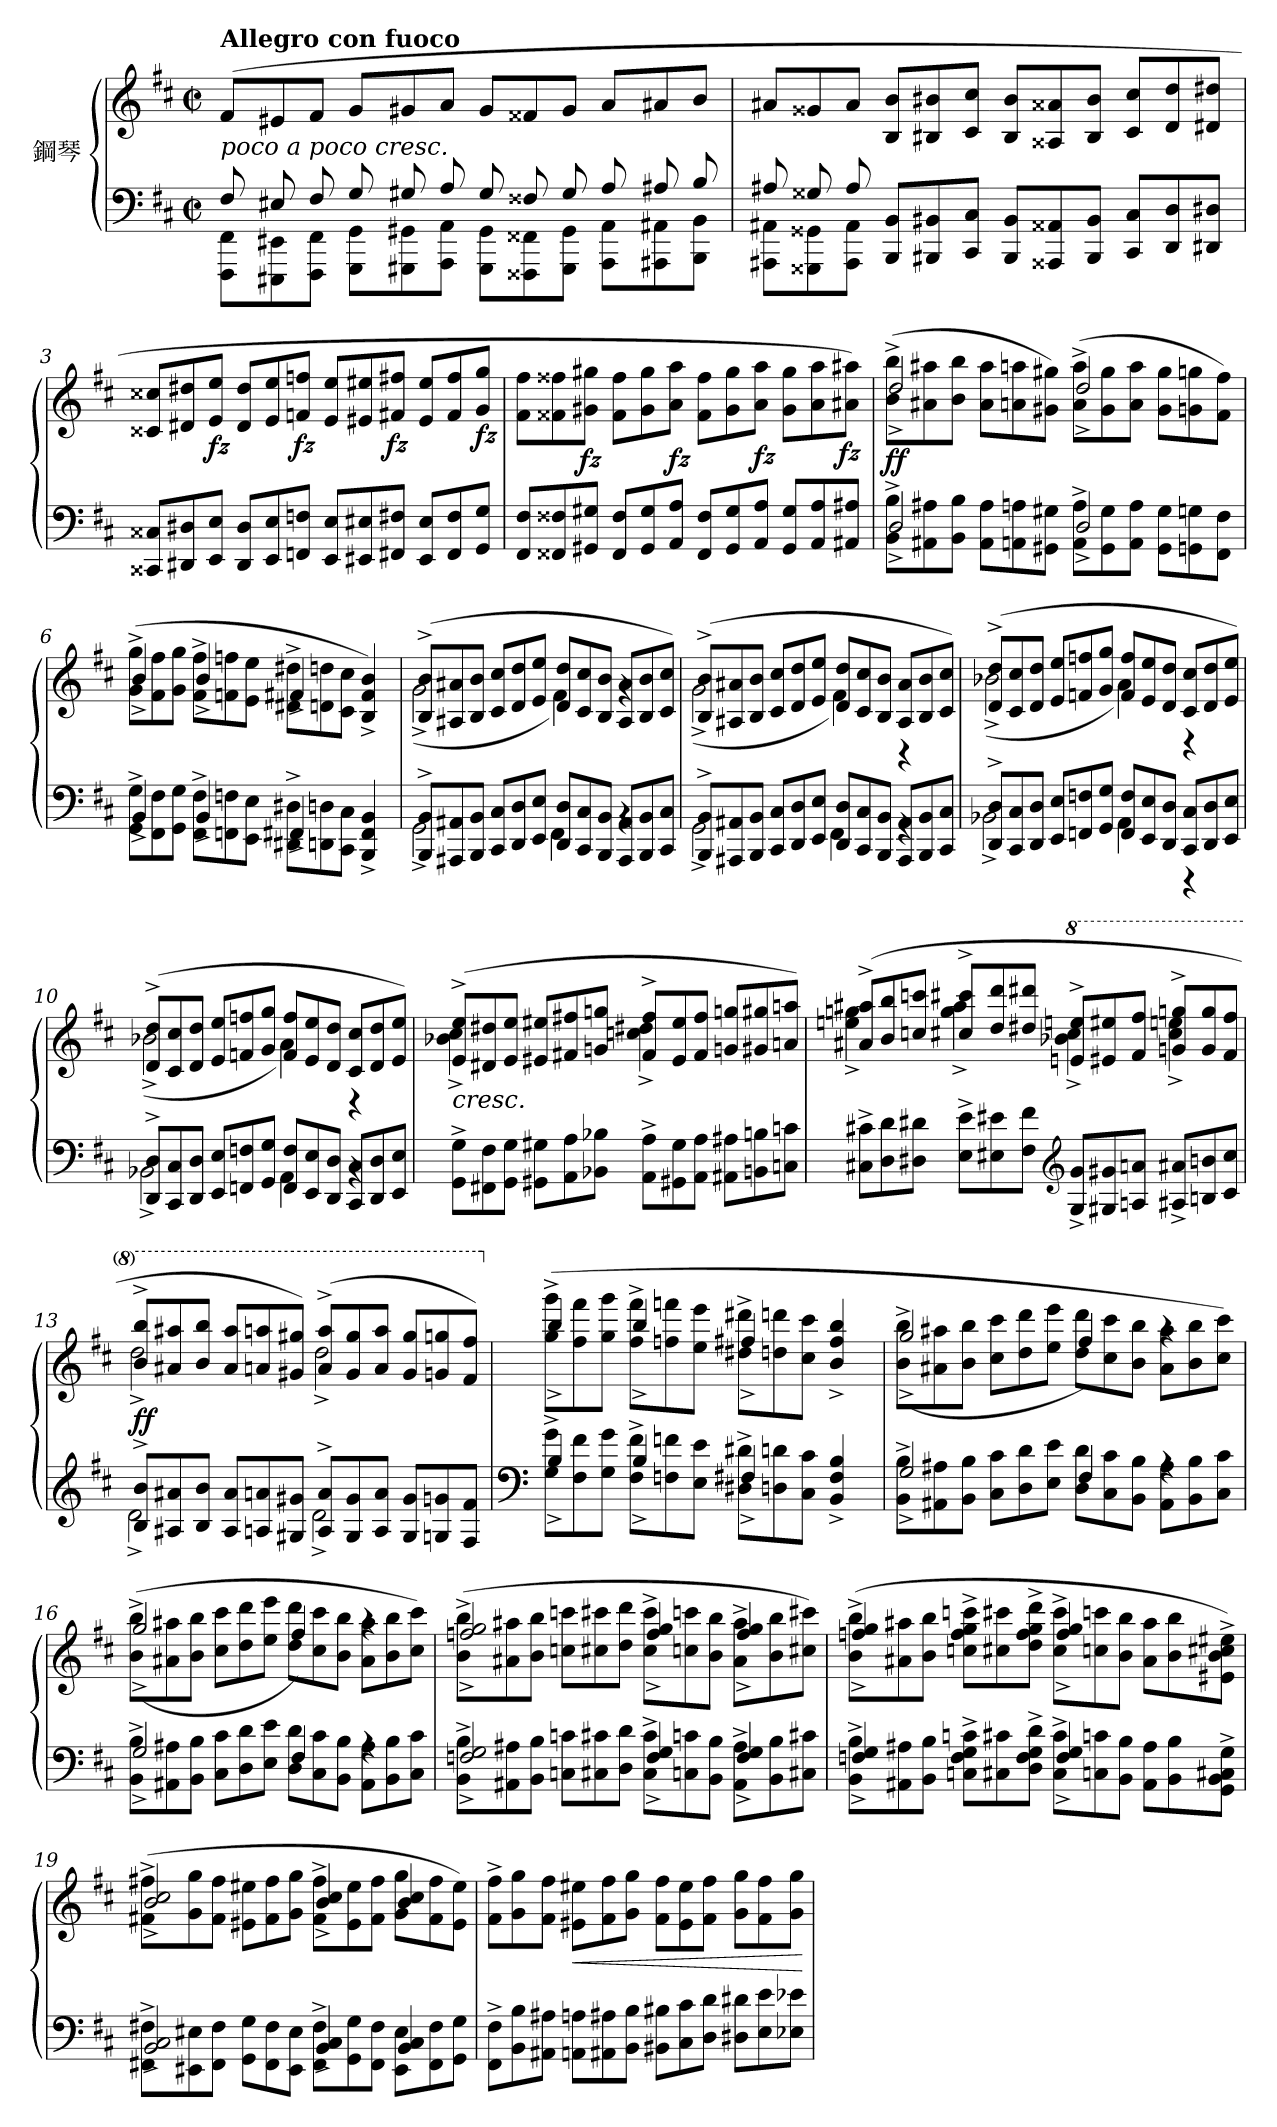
**kern	**kern	**dynam
*part1	*part1	*part1
*staff2	*staff1	*staff1/2
*I"鋼琴	*	*
*clefF4	*clefG2	*
*k[f#c#]	*k[f#c#]	*
*M2/2	*M2/2	*
*met(c|)	*met(c|)	*
*Xtuplet	*Xtuplet	*
*MM144	*MM144	*
=1	=1	=1
*^	*	*
!	!	!LO:TX:a:B:t=Allegro con fuoco	!
!	!	!LO:TX:b:i:t=poco a poco cresc.	!
12F#	12FFF#\ 12FF#\L	(>12f#/L	.
12E#X	12EEE#X\ 12EE#X\	12e#X/	.
12F#	12FFF#\ 12FF#\J	12f#/J	.
12G	12GGG\ 12GG\L	12g/L	.
12G#X	12GGG#X\ 12GG#X\	12g#X/	.
12A	12AAA\ 12AA\J	12a/J	.
12G#	12GGG#\ 12GG#\L	12g#/L	.
12F##X	12FFF##X\ 12FF##X\	12f##X/	.
12G#	12GGG#\ 12GG#\J	12g#/J	.
12A	12AAA\ 12AA\L	12a/L	.
12A#X	12AAA#X\ 12AA#X\	12a#X/	.
12B	12BBB\ 12BB\J	12b/J	.
=2	=2	=2	=2
12A#X	12AAA#X\ 12AA#X\L	12a#X/L	.
12G##X	12GGG##X\ 12GG##X\	12g##X/	.
12A#	12AAA#\ 12AA#\J	12a#/J	.
2.ryy	12BBB/ 12BB/L	12B/ 12b/L	.
.	12BBB#X/ 12BB#X/	12B#X/ 12b#X/	.
.	12CC#/ 12C#/J	12c#/ 12cc#/J	.
.	12BBB#/ 12BB#/L	12B#/ 12b#/L	.
.	12AAA##X/ 12AA##X/	12A##X/ 12a##X/	.
.	12BBB#/ 12BB#/J	12B#/ 12b#/J	.
.	12CC#/ 12C#/L	12c#/ 12cc#/L	.
.	12DD/ 12D/	12d/ 12dd/	.
.	12DD#X/ 12D#X/J	12d#X/ 12dd#X/J	.
*v	*v	*	*
!!LO:LB:g=z
=3	=3	=3
12CC##X/ 12C##X/L	12c##X/ 12cc##X/L	.
12DD#X/ 12D#X/	12d#X/ 12dd#X/	.
!	!	!LO:DY:b
12EE/ 12E/J	12e/ 12ee/J	fz
12DD#/ 12D#/L	12d#/ 12dd#/L	.
12EE/ 12E/	12e/ 12ee/	.
!	!	!LO:DY:b
12FFn/ 12Fn/J	12fn/ 12ffn/J	fz
12EE/ 12E/L	12e/ 12ee/L	.
12EE#X/ 12E#X/	12e#X/ 12ee#X/	.
!	!	!LO:DY:b
12FF#X/ 12F#X/J	12f#X/ 12ff#X/J	fz
12EE#/ 12E#/L	12e#/ 12ee#/L	.
12FF#/ 12F#/	12f#/ 12ff#/	.
!	!	!LO:DY:b
12GG/ 12G/J	12g/ 12gg/J	fz
=4	=4	=4
12FF#/ 12F#/L	12f#\ 12ff#\L	.
12FF##X/ 12F##X/	12f##X\ 12ff##X\	.
!	!	!LO:DY:b
12GG#X/ 12G#X/J	12g#X\ 12gg#X\J	fz
12FF##/ 12F##/L	12f##\ 12ff##\L	.
12GG#/ 12G#/	12g#\ 12gg#\	.
!	!	!LO:DY:b
12AA/ 12A/J	12a\ 12aa\J	fz
12FF##/ 12F##/L	12f##\ 12ff##\L	.
12GG#/ 12G#/	12g#\ 12gg#\	.
!	!	!LO:DY:b
12AA/ 12A/J	12a\ 12aa\J	fz
12GG#/ 12G#/L	12g#\ 12gg#\L	.
12AA/ 12A/	12a\ 12aa\	.
!	!	!LO:DY:b
12AA#X/ 12A#X/J	12a#X\ 12aa#X\J)	fz
=5	=5	=5
*	*MM100	*
*^	*^	*
!	!	!	!	!LO:DY:b
12BB\^ 12B\^L	2D^/	(>12b\^ 12bb\^L	2dd^/	ff
*	*	*MM144	*	*
12AA#X\ 12A#X\	.	12a#X\ 12aa#X\	.	.
12BB\ 12B\J	.	12b\ 12bb\J	.	.
12AA#\ 12A#\L	.	12a#\ 12aa#\L	.	.
12AAn\ 12An\	.	12an\ 12aan\	.	.
12GG#X\ 12G#X\J	.	12g#X\ 12gg#X\J)	.	.
12AA\^ 12A\^L	2D^/	(>12a\^ 12aa\^L	2dd^/	.
12GG#\ 12G#\	.	12g#\ 12gg#\	.	.
12AA\ 12A\J	.	12a\ 12aa\J	.	.
12GG#\ 12G#\L	.	12g#\ 12gg#\L	.	.
12GGn\ 12Gn\	.	12gn\ 12ggn\	.	.
12FF#\ 12F#\J	.	12f#\ 12ff#\J)	.	.
!!LO:LB:g=z	!!
=6	=6	=6	=6	=6
12GG\^ 12G\^L	4BB^/	(>12g\^ 12gg\^L	4b^/	.
12FF#\ 12F#\	.	12f#\ 12ff#\	.	.
12GG\ 12G\J	.	12g\ 12gg\J	.	.
12FF#\^ 12F#\^L	4BB^/	12f#\^ 12ff#\^L	4b^/	.
12FFn\ 12Fn\	.	12fn\ 12ffn\	.	.
12EE\ 12E\J	.	12e\ 12ee\J	.	.
12DD#X\^ 12D#X\^L	4FF#X^/	12d#X\^ 12dd#X\^L	4f#X^/	.
12DDn\ 12Dn\	.	12dn\ 12ddn\	.	.
12CC#\ 12C#\J	.	12c#\ 12cc#\J	.	.
4BBB/^ 4FF#/^ 4BB/^	4ryy	4B/^ 4f#/^ 4b/^)	4ryy	.
=7	=7	=7	=7	=7
12BBB/^ 12BB/^L	2GG^\	(>12B/^ 12b/^L	(<2g^\	.
12AAA#X/ 12AA#X/	.	12A#X/ 12a#X/	.	.
12BBB/ 12BB/J	.	12B/ 12b/J	.	.
12CC#/ 12C#/L	.	12c#/ 12cc#/L	.	.
12DD/ 12D/	.	12d/ 12dd/	.	.
12EE/ 12E/J	.	12e/ 12ee/J	.	.
12DD/ 12D/L	4FF#\	12d/ 12dd/L	4f#\)	.
12CC#/ 12C#/	.	12c#/ 12cc#/	.	.
12BBB/ 12BB/J	.	12B/ 12b/J	.	.
12AAA#/ 12AA#/L	4rBB	12A#/ 12a#/L	4rg	.
12BBB/ 12BB/	.	12B/ 12b/	.	.
12CC#/ 12C#/J	.	12c#/ 12cc#/J)	.	.
=8	=8	=8	=8	=8
12BBB/^ 12BB/^L	2GG^\	(>12B/^ 12b/^L	(<2g^\	.
12AAA#X/ 12AA#X/	.	12A#X/ 12a#X/	.	.
12BBB/ 12BB/J	.	12B/ 12b/J	.	.
12CC#/ 12C#/L	.	12c#/ 12cc#/L	.	.
12DD/ 12D/	.	12d/ 12dd/	.	.
12EE/ 12E/J	.	12e/ 12ee/J	.	.
12DD/ 12D/L	4FF#\	12d/ 12dd/L	4f#\)	.
12CC#/ 12C#/	.	12c#/ 12cc#/	.	.
12BBB/ 12BB/J	.	12B/ 12b/J	.	.
12AAA#/ 12AA#/L	4rGG	12A#/ 12a#/L	4r	.
12BBB/ 12BB/	.	12B/ 12b/	.	.
12CC#/ 12C#/J	.	12c#/ 12cc#/J)	.	.
!!LO:LB:g=z	!!
=9	=9	=9	=9	=9
12DD/^ 12D/^L	2BB-X^\	(>12d/^ 12dd/^L	(<2b-X^\	.
12CC#/ 12C#/	.	12c#/ 12cc#/	.	.
12DD/ 12D/J	.	12d/ 12dd/J	.	.
12EE/ 12E/L	.	12e/ 12ee/L	.	.
12FFn/ 12Fn/	.	12fn/ 12ffn/	.	.
12GG/ 12G/J	.	12g/ 12gg/J	.	.
12FF/ 12F/L	4AA\	12f/ 12ff/L	4a\)	.
12EE/ 12E/	.	12e/ 12ee/	.	.
12DD/ 12D/J	.	12d/ 12dd/J	.	.
12CC#/ 12C#/L	4r	12c#/ 12cc#/L	4r	.
12DD/ 12D/	.	12d/ 12dd/	.	.
12EE/ 12E/J	.	12e/ 12ee/J)	.	.
=10	=10	=10	=10	=10
12DD/^ 12D/^L	2BB-X^\	(>12d/^ 12dd/^L	(<2b-X^\	.
12CC#/ 12C#/	.	12c#/ 12cc#/	.	.
12DD/ 12D/J	.	12d/ 12dd/J	.	.
12EE/ 12E/L	.	12e/ 12ee/L	.	.
12FFn/ 12Fn/	.	12fn/ 12ffn/	.	.
12GG/ 12G/J	.	12g/ 12gg/J	.	.
12FF/ 12F/L	4AA\	12f/ 12ff/L	4a\)	.
12EE/ 12E/	.	12e/ 12ee/	.	.
12DD/ 12D/J	.	12d/ 12dd/J	.	.
12CC#/ 12C#/L	4rBB	12c#/ 12cc#/L	4r	.
12DD/ 12D/	.	12d/ 12dd/	.	.
12EE/ 12E/J	.	12e/ 12ee/J)	.	.
*v	*v	*	*	*
=11	=11	=11	=11
!	!LO:TX:b:i:t=cresc.	!	!
12GG\^ 12G\^L	(>12e/^ 12ee/^L	4b-X\^ 4cc#\^	.
12FF#X\ 12F#\	12d#X/ 12dd#X/	.	.
12GG\ 12G\J	12e/ 12ee/J	.	.
12GG#X\ 12G#X\L	12e#X/ 12ee#X/L	4ryy	.
12AA\ 12A\	12f#X/ 12ff#X/	.	.
12BB-X\ 12B-X\J	12gn/ 12ggn/J	.	.
12AA\^ 12A\^L	12f#/^ 12ff#/^L	4ccn\^ 4dd#X\^	.
12GG#X\ 12G#\	12e#/ 12ee#/	.	.
12AA\ 12A\J	12f#/ 12ff#/J	.	.
12AA#X\ 12A#X\L	12gn/ 12ggn/L	4ryy	.
12BBn\ 12Bn\	12g#X/ 12gg#X/	.	.
12Cn\ 12cn\J	12an/ 12aan/J)	.	.
!!LO:LB:g=z	!!
=12	=12	=12	=12
12C#X\^ 12c#X\^L	(>12a#X/^ 12aa#X/^L	4een\^ 4ggn\^	.
12D\ 12d\	12b/ 12bb/	.	.
12D#X\ 12d#X\J	12ccn/ 12cccn/J	.	.
12E\^ 12e\^L	12cc#X/^ 12ccc#X/^L	4gg\^ 4aa#\^	.
12E#X\ 12e#X\	12dd/ 12ddd/	.	.
12F#\ 12f#\J	12dd#X/ 12ddd#X/J	.	.
*clefG2	*	*	*
*	*8va	*	*
12G/^ 12g/^L	12een/^ 12eeen/^L	4bb-X\^ 4ccc#\^	.
12G#X/ 12g#X/	12ee#X/ 12eee#X/	.	.
12An/ 12an/J	12ff#/ 12fff#/J	.	.
12A#X/^ 12a#X/^L	12ggn/^ 12gggn/^L	4ccc#\^ 4eeen\^	.
12Bn/ 12bn/	12gg/ 12ggg/	.	.
12c#/ 12cc#/J	12ff#/ 12fff#/J	.	.
=13	=13	=13	=13
*	*MM100	*	*
*^	*	*	*
!	!	!	!	!LO:DY:b
12B/^ 12b/^L	2d^\	12bb/^ 12bbb/^L	2ddd^\	ff
*	*	*MM144	*	*
12A#X/ 12a#X/	.	12aa#X/ 12aaa#X/	.	.
12B/ 12b/J	.	12bb/ 12bbb/J	.	.
12A#/ 12a#/L	.	12aa#/ 12aaa#/L	.	.
12An/ 12an/	.	12aan/ 12aaan/	.	.
12G#X/ 12g#X/J	.	12gg#X/ 12ggg#X/J)	.	.
12A/^ 12a/^L	2d^\	(>12aa/^ 12aaa/^L	2ddd^\	.
12G#/ 12g#/	.	12gg#/ 12ggg#/	.	.
12A/ 12a/J	.	12aa/ 12aaa/J	.	.
12G#/ 12g#/L	.	12gg#/ 12ggg#/L	.	.
12Gn/ 12gn/	.	12ggn/ 12gggn/	.	.
12F#/ 12f#/J	.	12ff#/ 12fff#/J)	.	.
!!LO:LB:g=z	!!
=14	=14	=14	=14	=14
*clefF4	*	*	*	*
*	*	*X8va	*	*
12G\^ 12g\^L	4B^/	(>12gg\^ 12ggg\^L	4bb^/	.
12F#\ 12f#\	.	12ff#\ 12fff#\	.	.
12G\ 12g\J	.	12gg\ 12ggg\J	.	.
12F#\^ 12f#\^L	4B^/	12ff#\^ 12fff#\^L	4bb^/	.
12Fn\ 12fn\	.	12ffn\ 12fffn\	.	.
12E\ 12e\J	.	12ee\ 12eee\J	.	.
12D#X\^ 12d#X\^L	4F#X^/	12dd#X\^ 12ddd#X\^L	4ff#X^/	.
12Dn\ 12dn\	.	12ddn\ 12dddn\	.	.
12C#\ 12c#\J	.	12cc#\ 12ccc#\J	.	.
4BB/^ 4F#/^ 4B/^	4ryy	4b/^ 4ff#/^ 4bb/^	4ryy	.
=15	=15	=15	=15	=15
12BB\^ 12B\^L	2G^/	12b\^ 12bb\^L	(<2gg^/	.
12AA#X\ 12A#X\	.	12a#X\ 12aa#X\	.	.
12BB\ 12B\J	.	12b\ 12bb\J	.	.
12C#\ 12c#\L	.	12cc#\ 12ccc#\L	.	.
12D\ 12d\	.	12dd\ 12ddd\	.	.
12E\ 12e\J	.	12ee\ 12eee\J	.	.
12D\ 12d\L	4F#/	12dd\ 12ddd\L	4ff#/)	.
12C#\ 12c#\	.	12cc#\ 12ccc#\	.	.
12BB\ 12B\J	.	12b\ 12bb\J	.	.
12AA#\ 12A#\L	4rA	12a#\ 12aa#\L	4raa	.
12BB\ 12B\	.	12b\ 12bb\	.	.
12C#\ 12c#\J	.	12cc#\ 12ccc#\J)	.	.
=16	=16	=16	=16	=16
12BB\^ 12B\^L	2G^/	(>12b\^ 12bb\^L	(<2gg^/	.
12AA#X\ 12A#X\	.	12a#X\ 12aa#X\	.	.
12BB\ 12B\J	.	12b\ 12bb\J	.	.
12C#\ 12c#\L	.	12cc#\ 12ccc#\L	.	.
12D\ 12d\	.	12dd\ 12ddd\	.	.
12E\ 12e\J	.	12ee\ 12eee\J	.	.
12D\ 12d\L	4F#/	12dd\ 12ddd\L	4ff#/)	.
12C#\ 12c#\	.	12cc#\ 12ccc#\	.	.
12BB\ 12B\J	.	12b\ 12bb\J	.	.
12AA#\ 12A#\L	4rA	12a#\ 12aa#\L	4raa	.
12BB\ 12B\	.	12b\ 12bb\	.	.
12C#\ 12c#\J	.	12cc#\ 12ccc#\J)	.	.
!!LO:PB:g=z	!!
=17	=17	=17	=17	=17
12BB\^ 12B\^L	2Fn/^ 2G/^	(>12b\^ 12bb\^L	2ffn/^ 2gg/^	.
12AA#X\ 12A#X\	.	12a#X\ 12aa#X\	.	.
12BB\ 12B\J	.	12b\ 12bb\J	.	.
12Cn\ 12cn\L	.	12ccn\ 12cccn\L	.	.
12C#X\ 12c#X\	.	12cc#X\ 12ccc#X\	.	.
12D\ 12d\J	.	12dd\ 12ddd\J	.	.
12C#\^ 12c#\^L	4F/^ 4G/^	12cc#\^ 12ccc#\^L	4ff/^ 4gg/^	.
12Cn\ 12cn\	.	12ccn\ 12cccn\	.	.
12BB\ 12B\J	.	12b\ 12bb\J	.	.
12AA#\^ 12A#\^L	4F/^ 4G/^	12a#\^ 12aa#\^L	4ff/^ 4gg/^	.
12BB\ 12B\	.	12b\ 12bb\	.	.
12C#X\ 12c#X\J	.	12cc#X\ 12ccc#X\J)	.	.
=18	=18	=18	=18	=18
12BB\^ 12B\^L	4Fn/^ 4G/^	(>12b\^ 12bb\^L	4ffn/^ 4gg/^	.
12AA#X\ 12A#X\	.	12a#X\ 12aa#X\	.	.
12BB\ 12B\J	.	12b\ 12bb\J	.	.
12Cn\^ 12F\^ 12G\^ 12cn\^L	4ryy	12ccn\^ 12ff\^ 12gg\^ 12cccn\^L	4ryy	.
12C#X\ 12c#X\	.	12cc#X\ 12ccc#X\	.	.
12D\^ 12F\^ 12G\^ 12d\^J	.	12dd\^ 12ff\^ 12gg\^ 12ddd\^J	.	.
12C#\^ 12c#\^L	4F/^ 4G/^	12cc#\^ 12ccc#\^L	4ff/^ 4gg/^	.
12Cn\ 12cn\	.	12ccn\ 12cccn\	.	.
12BB\ 12B\J	.	12b\ 12bb\J	.	.
12AA#\ 12A#\L	4ryy	12a#\ 12aa#\L	4ryy	.
12BB\ 12B\	.	12b\ 12bb\	.	.
12GG\^ 12BB\^ 12C#X\^ 12G\^J	.	12e#X\^ 12b\^ 12cc#X\^ 12ee#X\^J)	.	.
=19	=19	=19	=19	=19
12FF#X\^ 12F#X\^L	2BB/^ 2C#/^	(>12f#X\^ 12ff#X\^L	2b/^ 2cc#/^	.
12EE#X\ 12E#X\	.	12g\ 12gg\	.	.
12FF#\ 12F#\J	.	12f#\ 12ff#\J	.	.
12GG\ 12G\L	.	12e#X\ 12ee#X\L	.	.
12FF#\ 12F#\	.	12f#\ 12ff#\	.	.
12EE#\ 12E#\J	.	12g\ 12gg\J	.	.
12FF#\^ 12F#\^L	4BB/^ 4C#/^	12f#\^ 12ff#\^L	4b/^ 4cc#/^	.
12GG\ 12G\	.	12e#\ 12ee#\	.	.
12FF#\ 12F#\J	.	12f#\ 12ff#\J	.	.
12EE#\ 12E#\L	4BB/ 4C#/	12g\ 12gg\L	4b/ 4cc#/	.
12FF#\ 12F#\	.	12f#\ 12ff#\	.	.
12GG\ 12G\J	.	12e#\ 12ee#\J)	.	.
*v	*v	*	*	*
*	*v	*v	*
!!LO:LB:g=z
=20	=20	=20
12FF#\^ 12F#\^L	12f#\^ 12ff#\^L	.
12BB\ 12B\	12g\ 12gg\	.
12AA#X\ 12A#X\J	12f#\ 12ff#\J	.
!	!	!LO:HP:b
12AAn\ 12An\L	12e#X\ 12ee#X\L	<
12AA#X\ 12A#X\	12f#\ 12ff#\	.
12BB\ 12B\J	12g\ 12gg\J	.
12BB#X\ 12B#X\L	12f#\ 12ff#\L	.
12C#\ 12c#\	12e#\ 12ee#\	.
12D\ 12d\J	12f#\ 12ff#\J	.
12D#X\ 12d#X\L	12g\ 12gg\L	.
12E\ 12e\	12f#\ 12ff#\	.
12E-X\ 12e-X\J	12g\ 12gg\J	.
.	.	[
=	=	=
*-	*-	*-
